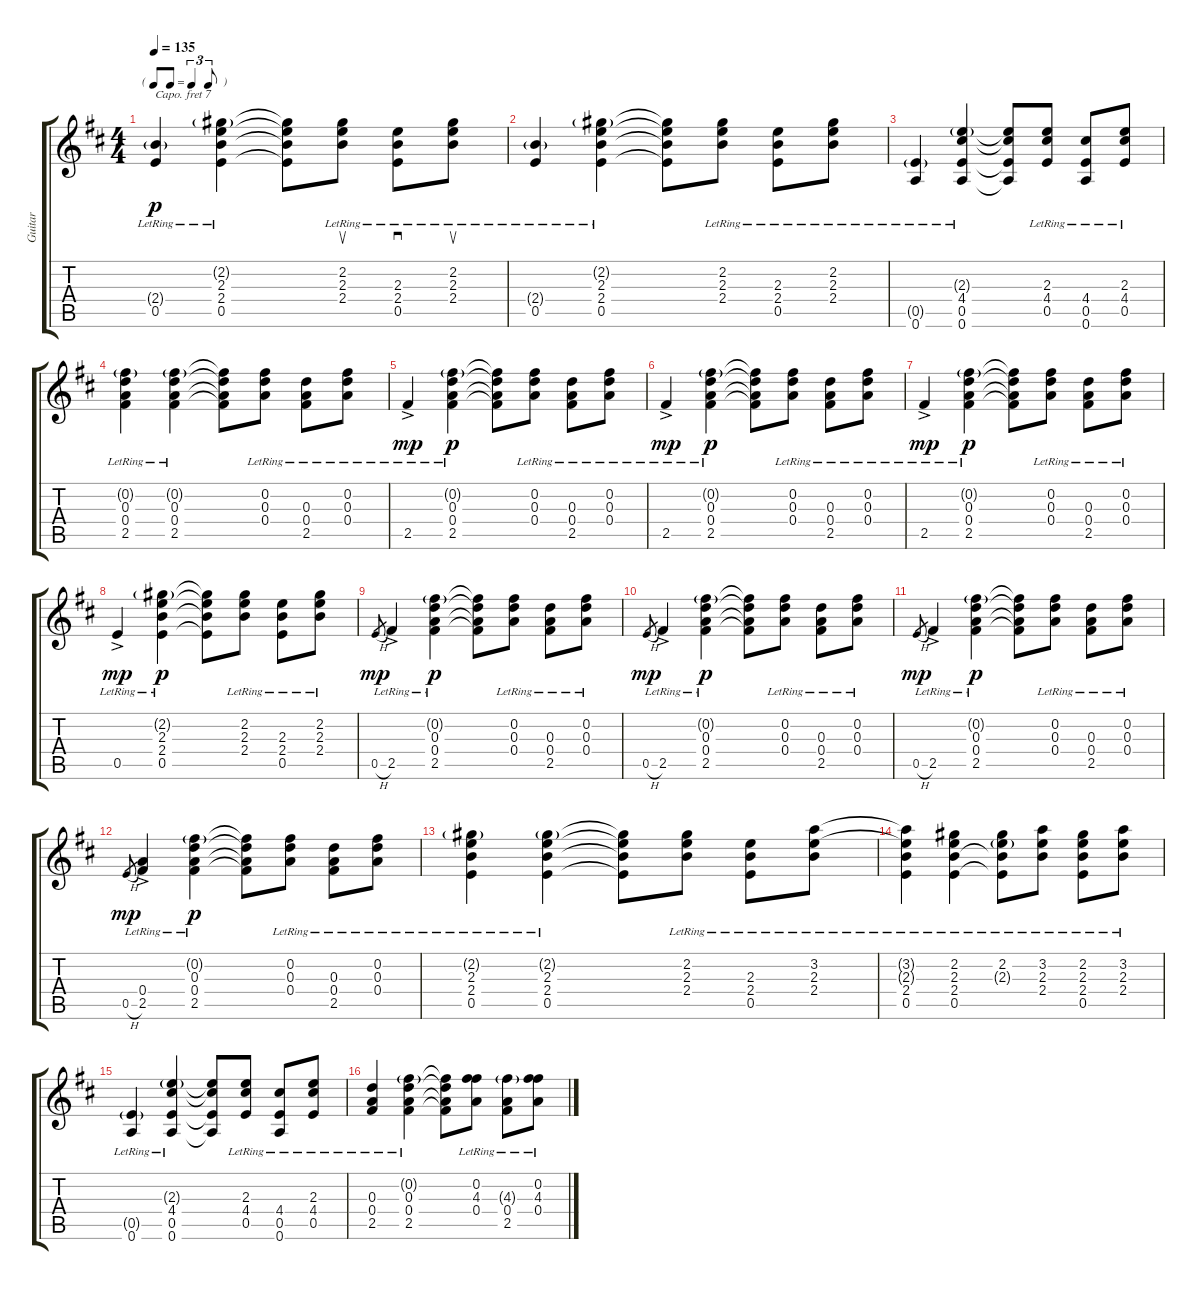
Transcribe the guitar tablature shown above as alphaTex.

\track ("Guitar" "Guitar") {instrument acousticguitarsteel}
\staff {score tabs}
\capo 7
\tuning (E4 B3 G3 D3 A2 D2) {hide}
\ts (4 4)
\tf triplet8th
\tempo 135
\clef g2
\ks d
(2.4{g lr} 0.5{lr}).4{dy p instrument acousticguitarsteel} (2.2{g lr} 2.3{lr} 2.4{lr} 0.5{lr}).4 (2.2{t} 2.3{t} 2.4{t} 0.5{t}).8 (2.2{lr} 2.3{lr} 2.4{lr}).8{su} (2.3{lr} 2.4{lr} 0.5{lr}).8{sd} (2.2{lr} 2.3{lr} 2.4{lr}).8{su} |
(2.4{g lr} 0.5{lr}).4 (2.2{g lr} 2.3{lr} 2.4{lr} 0.5{lr}).4 (2.2{t} 2.3{t} 2.4{t} 0.5{t}).8 (2.2{lr} 2.3{lr} 2.4{lr}).8 (2.3{lr} 2.4{lr} 0.5{lr}).8 (2.2{lr} 2.3{lr} 2.4{lr}).8 |
(0.5{g lr} 0.6{lr}).4 (2.3{g lr} 4.4{lr} 0.5{lr} 0.6{lr}).4 (2.3{t} 4.4{t} 0.5{t} 0.6{t}).8 (2.3{lr} 4.4{lr} 0.5{lr}).8 (4.4{lr} 0.5{lr} 0.6{lr}).8 (2.3{lr} 4.4{lr} 0.5{lr}).8 |
(0.2{g lr} 0.3{lr} 0.4{lr} 2.5{lr}).4 (0.2{g lr} 0.3{lr} 0.4{lr} 2.5{lr}).4 (0.2{t} 0.3{t} 0.4{t} 2.5{t}).8 (0.2{lr} 0.3{lr} 0.4{lr}).8 (0.3{lr} 0.4{lr} 2.5{lr}).8 (0.2{lr} 0.3{lr} 0.4{lr}).8 |
2.5{ac lr}.4{dy mp} (0.2{g lr} 0.3{lr} 0.4{lr} 2.5{lr}).4{dy p} (0.2{t} 0.3{t} 0.4{t} 2.5{t}).8 (0.2{lr} 0.3{lr} 0.4{lr}).8 (0.3{lr} 0.4{lr} 2.5{lr}).8 (0.2{lr} 0.3{lr} 0.4{lr}).8 |
2.5{ac lr}.4{dy mp} (0.2{g lr} 0.3{lr} 0.4{lr} 2.5{lr}).4{dy p} (0.2{t} 0.3{t} 0.4{t} 2.5{t}).8 (0.2{lr} 0.3{lr} 0.4{lr}).8 (0.3{lr} 0.4{lr} 2.5{lr}).8 (0.2{lr} 0.3{lr} 0.4{lr}).8 |
2.5{ac lr}.4{dy mp} (0.2{g lr} 0.3{lr} 0.4{lr} 2.5{lr}).4{dy p} (0.2{t} 0.3{t} 0.4{t} 2.5{t}).8 (0.2{lr} 0.3{lr} 0.4{lr}).8 (0.3{lr} 0.4{lr} 2.5{lr}).8 (0.2{lr} 0.3{lr} 0.4{lr}).8 |
0.5{ac lr}.4{dy mp} (2.2{g lr} 2.3{lr} 2.4{lr} 0.5{lr}).4{dy p} (2.2{t} 2.3{t} 2.4{t} 0.5{t}).8 (2.2{lr} 2.3{lr} 2.4{lr}).8 (2.3{lr} 2.4{lr} 0.5{lr}).8 (2.2{lr} 2.3{lr} 2.4{lr}).8 |
0.5{h}.8{gr dy mp} 2.5{ac lr}.4 (0.2{g lr} 0.3{lr} 0.4{lr} 2.5{lr}).4{dy p} (0.2{t} 0.3{t} 0.4{t} 2.5{t}).8 (0.2{lr} 0.3{lr} 0.4{lr}).8 (0.3{lr} 0.4{lr} 2.5{lr}).8 (0.2{lr} 0.3{lr} 0.4{lr}).8 |
0.5{h}.8{gr dy mp} 2.5{ac lr}.4 (0.2{g lr} 0.3{lr} 0.4{lr} 2.5{lr}).4{dy p} (0.2{t} 0.3{t} 0.4{t} 2.5{t}).8 (0.2{lr} 0.3{lr} 0.4{lr}).8 (0.3{lr} 0.4{lr} 2.5{lr}).8 (0.2{lr} 0.3{lr} 0.4{lr}).8 |
0.5{h}.8{gr dy mp} 2.5{ac lr}.4 (0.2{g lr} 0.3{lr} 0.4{lr} 2.5{lr}).4{dy p} (0.2{t} 0.3{t} 0.4{t} 2.5{t}).8 (0.2{lr} 0.3{lr} 0.4{lr}).8 (0.3{lr} 0.4{lr} 2.5{lr}).8 (0.2{lr} 0.3{lr} 0.4{lr}).8 |
0.5{h}.8{gr dy mp} (0.4{lr} 2.5{ac lr}).4 (0.2{g lr} 0.3{lr} 0.4{lr} 2.5{lr}).4{dy p} (0.2{t} 0.3{t} 0.4{t} 2.5{t}).8 (0.2{lr} 0.3{lr} 0.4{lr}).8 (0.3{lr} 0.4{lr} 2.5{lr}).8 (0.2{lr} 0.3{lr} 0.4{lr}).8 |
(2.2{g lr} 2.3{lr} 2.4{lr} 0.5{lr}).4 (2.2{g lr} 2.3{lr} 2.4{lr} 0.5{lr}).4 (2.2{t} 2.3{t} 2.4{t} 0.5{t}).8 (2.2{lr} 2.3{lr} 2.4{lr}).8 (2.3{lr} 2.4{lr} 0.5{lr}).8 (3.2{lr} 2.3{lr} 2.4{lr}).8 |
(3.2{t} 2.3{t} 2.4{lr} 0.5{lr}).4 (2.2{lr} 2.3{lr} 2.4{lr} 0.5{lr}).4 (2.2{lr} 2.3{g lr} 2.4{t} 0.5{t}).8 (3.2{lr} 2.3{lr} 2.4{lr}).8 (2.2{lr} 2.3{lr} 2.4{lr} 0.5{lr}).8 (3.2{lr} 2.3{lr} 2.4{lr}).8 |
(0.5{g lr} 0.6{lr}).4 (2.3{g lr} 4.4{lr} 0.5{lr} 0.6{lr}).4 (2.3{t} 4.4{t} 0.5{t} 0.6{t}).8 (2.3{lr} 4.4{lr} 0.5{lr}).8 (4.4{lr} 0.5{lr} 0.6{lr}).8 (2.3{lr} 4.4{lr} 0.5{lr}).8 |
(0.3{lr} 0.4{lr} 2.5{lr}).4 (0.2{g lr} 0.3{lr} 0.4{lr} 2.5{lr}).4 (0.2{t} 0.3{t} 0.4{t} 2.5{t}).8 (0.2{lr} 4.3{lr} 0.4{lr}).8 (4.3{g lr} 0.4{lr} 2.5{lr}).8 (0.2{lr} 4.3{lr} 0.4{lr}).8
